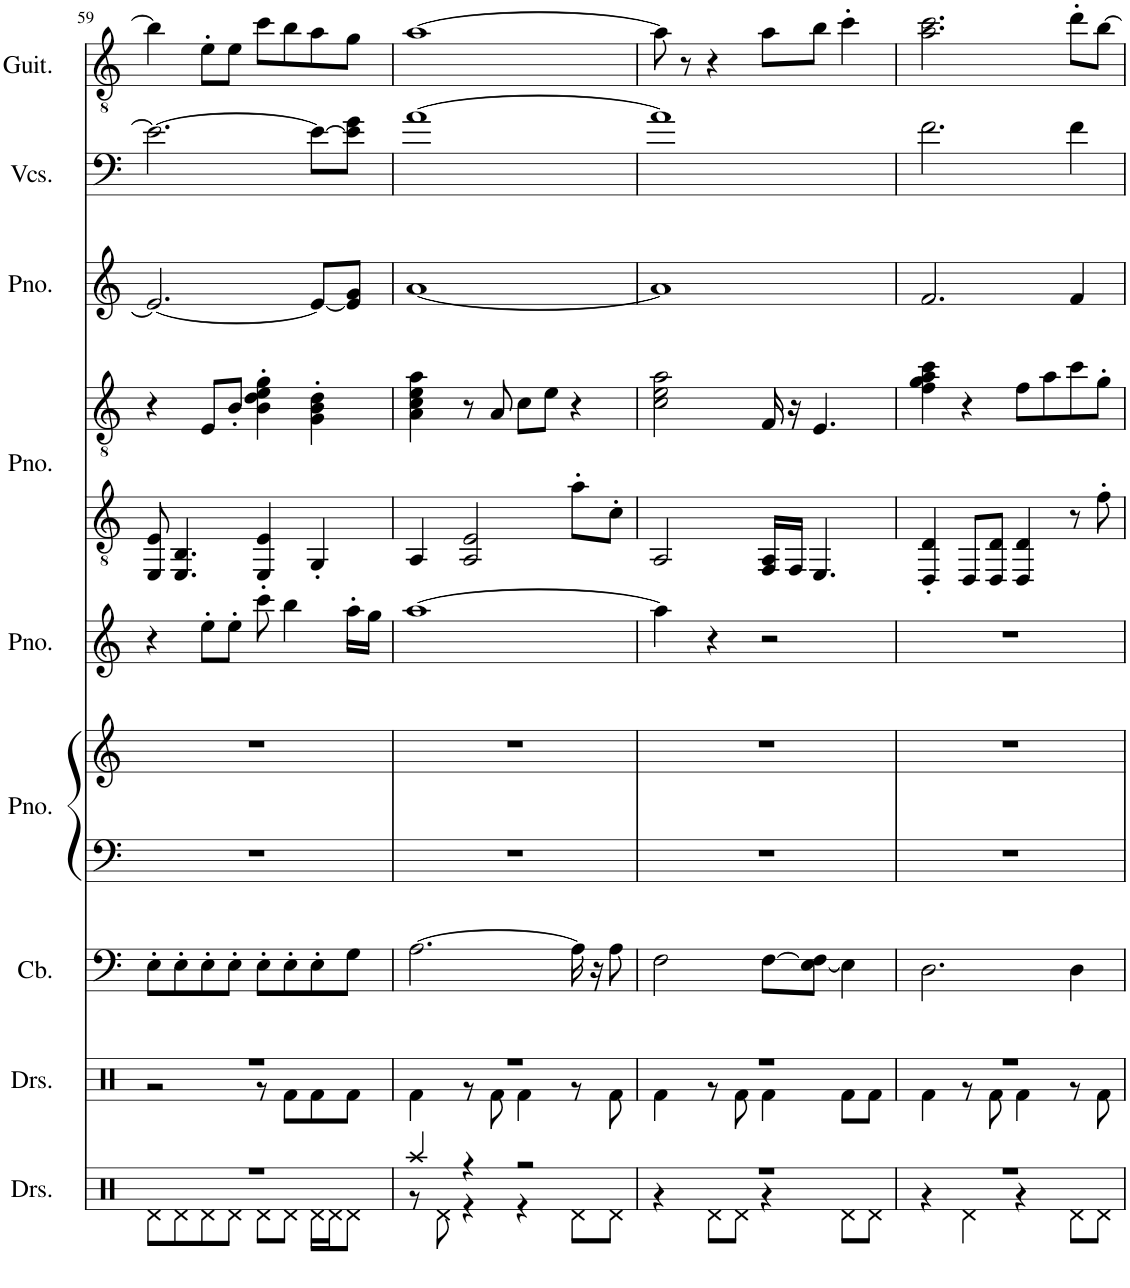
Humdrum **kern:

**kern	**kern	**kern	**kern	**kern	**kern	**kern	**kern	**kern	**kern	**kern
*part9	*part8	*part7	*part6	*part6	*part5	*part4	*part4	*part3	*part2	*part1
*staff11	*staff10	*staff9	*staff8	*staff7	*staff6	*staff5	*staff4	*staff3	*staff2	*staff1
*I"Drumset	*I"Drumset	*I"Contrabass	*I"Piano	*	*I"Piano	*I"Piano	*	*I"Piano	*I"Violoncellos	*I"Classical Guitar
*I'Drs.	*I'Drs.	*I'Cb.	*I'Pno.	*	*I'Pno.	*I'Pno.	*	*I'Pno.	*I'Vcs.	*I'Guit.
!!LO:PB:g=z
*clefX	*clefX	*clefF4	*clefF4	*clefG2	*clefG2	*clefGv2	*clefGv2	*clefG2	*clefF4	*clefGv2
*	*	*Trd7c12	*	*	*	*	*	*	*	*
*k[]	*k[]	*k[]	*k[]	*k[]	*k[]	*k[]	*k[]	*k[]	*k[]	*k[]
*M4/4	*M4/4	*M4/4	*M4/4	*M4/4	*M4/4	*M4/4	*M4/4	*M4/4	*M4/4	*M4/4
=59	=59	=59	=59	=59	=59	=59	=59	=59	=59	=59
*^	*^	*	*	*	*	*	*	*	*	*
1r	8Rd\L	1r	2r	8E'\L	1r	1r	4r	8EE/ 8E/	4r	2.e/_	2.e\_	4b\]
.	8Rd\	.	.	8E'\	.	.	.	4.EE/ 4.BB/	.	.	.	.
.	8Rd\	.	.	8E'\	.	.	8ee'\L	.	8E/L	.	.	8e'\L
.	8Rd\J	.	.	8E'\J	.	.	8ee'\J	.	8B'/J	.	.	8e\J
.	8Rd\L	.	8r	8E'\L	.	.	8ccc\	4EE/' 4E/'	4B\' 4d\' 4e\' 4g\'	.	.	8cc\L
.	8Rd\J	.	8Rf\L	8E'\	.	.	4bb\	.	.	.	.	8b\
.	16Rd\LL	.	8Rf\	8E'\	.	.	.	4GG'/	4G\' 4B\' 4d\'	8e/L_	8e\L_	8a\
.	16Rd\J	.	.	.	.	.	.	.	.	.	.	.
.	8Rd\J	.	8Rf\J	8G\J	.	.	16aa'\LL	.	.	8e/] 8g/J	8e\] 8g\J	8g\J
.	.	.	.	.	.	.	16gg\JJ	.	.	.	.	.
=60	=60	=60	=60	=60	=60	=60	=60	=60	=60	=60	=60	=60
4Raa/	8r	1r	4Rf\	[2.A\	1r	1r	[1aa	4AA/	4A\ 4c\ 4e\ 4a\	[1a	[1a	[1a
.	8Rd\	.	.	.	.	.	.	.	.	.	.	.
4r	4r	.	8r	.	.	.	.	2AA/ 2E/	8r	.	.	.
.	.	.	8Rf\	.	.	.	.	.	8A/	.	.	.
2r	4r	.	4Rf\	.	.	.	.	.	8c\L	.	.	.
.	.	.	.	.	.	.	.	.	8e\J	.	.	.
.	8Rd\L	.	8r	16A\]	.	.	.	8a'\L	4r	.	.	.
.	.	.	.	16r	.	.	.	.	.	.	.	.
.	8Rd\J	.	8Rf\	8A\	.	.	.	8c'\J	.	.	.	.
=61	=61	=61	=61	=61	=61	=61	=61	=61	=61	=61	=61	=61
1r	4r	1r	4Rf\	2F\	1r	1r	4aa\]	2AA/	2c\ 2e\ 2a\	1a]	1a]	8a\]
.	.	.	.	.	.	.	.	.	.	.	.	8r
.	8Rd\L	.	8r	.	.	.	4r	.	.	.	.	4r
.	8Rd\J	.	8Rf\	.	.	.	.	.	.	.	.	.
.	4r	.	4Rf\	[8F\L	.	.	2r	16FF/ 16AA/LL	16F/	.	.	8a\L
.	.	.	.	.	.	.	.	16FF/JJ	16r	.	.	.
.	.	.	.	[8E\ 8F\]J	.	.	.	4.EE/	4.E/	.	.	8b\J
.	8Rd\L	.	8Rf\L	4E\]	.	.	.	.	.	.	.	4cc'\
.	8Rd\J	.	8Rf\J	.	.	.	.	.	.	.	.	.
=62	=62	=62	=62	=62	=62	=62	=62	=62	=62	=62	=62	=62
1r	4r	1r	4Rf\	2.D\	1r	1r	1r	4DD/' 4D/'	4f\ 4g\ 4a\ 4cc\	2.f/	2.f\	2.a\ 2.cc\
.	4Rd\	.	8r	.	.	.	.	8DD/L	4r	.	.	.
.	.	.	8Rf\	.	.	.	.	8DD/ 8D/J	.	.	.	.
.	4r	.	4Rf\	.	.	.	.	4DD/ 4D/	8f\L	.	.	.
.	.	.	.	.	.	.	.	.	8a\	.	.	.
.	8Rd\L	.	8r	4D\	.	.	.	8r	8cc\	4f/	4f\	8dd'\L
.	8Rd\J	.	8Rf\	.	.	.	.	8f'\	8g'\J	.	.	[8b\J
*v	*v	*	*	*	*	*	*	*	*	*	*	*
*	*v	*v	*	*	*	*	*	*	*	*	*
=	=	=	=	=	=	=	=	=	=	=
*-	*-	*-	*-	*-	*-	*-	*-	*-	*-	*-
